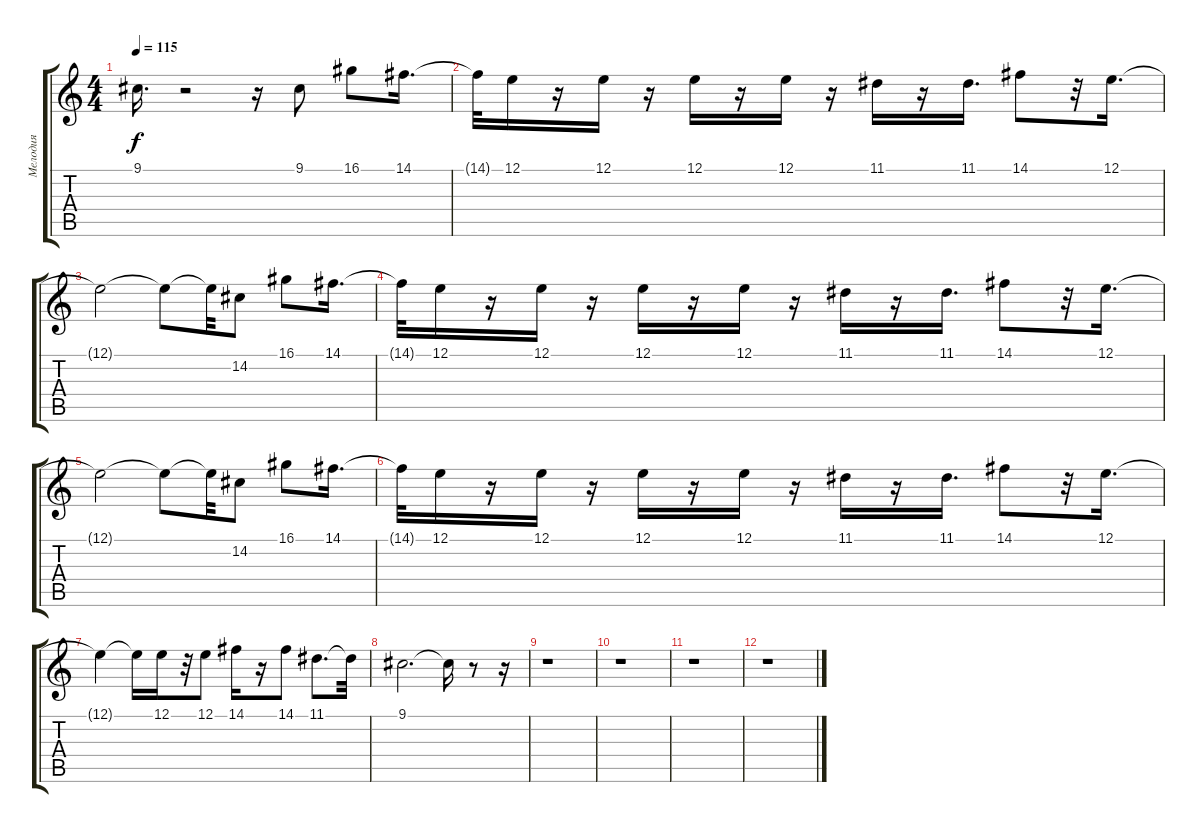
\track ("Мелодия" "Мелодия") {instrument electricgrandpiano}
\staff {score tabs}
\tuning (E4 B3 G3 D3 A2 E2) {hide}
\ts (4 4)
\tempo 115
\clef g2
\ks c
9.1{t}.16{d dy f} r.2 r.16 9.1.8 16.1.8 14.1.16{d} |
14.1{t}.32 12.1.16 r.16 12.1.16 r.16 12.1.16 r.16 12.1.16 r.16 11.1.16 r.16 11.1.16{d} 14.1.8 r.32 12.1.16{d} |
12.1{t}.2 12.1{t}.8 12.1{t}.32 14.2.8 16.1.8 14.1.16{d} |
14.1{t}.32 12.1.16 r.16 12.1.16 r.16 12.1.16 r.16 12.1.16 r.16 11.1.16 r.16 11.1.16{d} 14.1.8 r.32 12.1.16{d} |
12.1{t}.2 12.1{t}.8 12.1{t}.32 14.2.8 16.1.8 14.1.16{d} |
14.1{t}.32 12.1.16 r.16 12.1.16 r.16 12.1.16 r.16 12.1.16 r.16 11.1.16 r.16 11.1.16{d} 14.1.8 r.32 12.1.16{d} |
12.1{t}.4 12.1{t}.16 12.1.16 r.32 12.1.8 14.1.16 r.16 14.1.8 11.1.8{d} 11.1{t}.32 |
9.1.2{d} 9.1{t}.16 r.8 r.16 |
r.1 |
r.1 |
r.1 |
r.1
